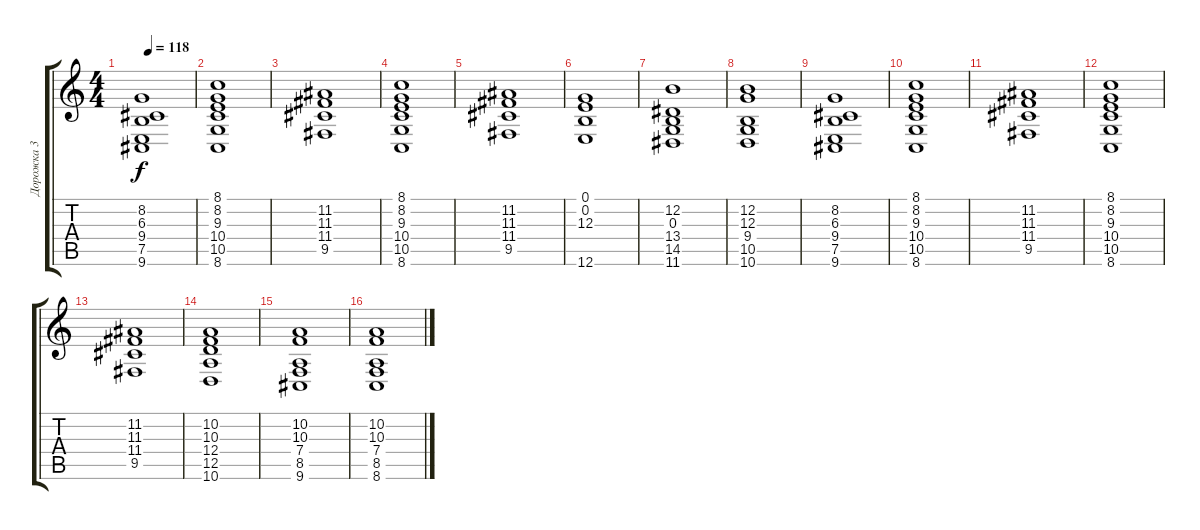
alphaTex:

\track ("Дорожка 3" "Дорожка 3") {instrument pad2warm}
\staff {score tabs}
\tuning (E4 B3 G3 D3 A2 E2) {hide}
\ts (4 4)
\tempo 118
\clef g2
\ks c
(8.2 6.3 9.4 7.5 9.6).1{dy f} |
(8.1 8.2 9.3 10.4 10.5 8.6).1 |
(11.2 11.3 11.4 9.5).1 |
(8.1 8.2 9.3 10.4 10.5 8.6).1 |
(11.2 11.3 11.4 9.5).1 |
(0.1 0.2 12.3 12.6).1 |
(12.2 0.3 13.4 14.5 11.6).1 |
(12.2 12.3 9.4 10.5 10.6).1 |
(8.2 6.3 9.4 7.5 9.6).1 |
(8.1 8.2 9.3 10.4 10.5 8.6).1 |
(11.2 11.3 11.4 9.5).1 |
(8.1 8.2 9.3 10.4 10.5 8.6).1 |
(11.2 11.3 11.4 9.5).1 |
(10.2 10.3 12.4 12.5 10.6).1 |
(10.2 10.3 7.4 8.5 9.6).1 |
(10.2 10.3 7.4 8.5 8.6).1
